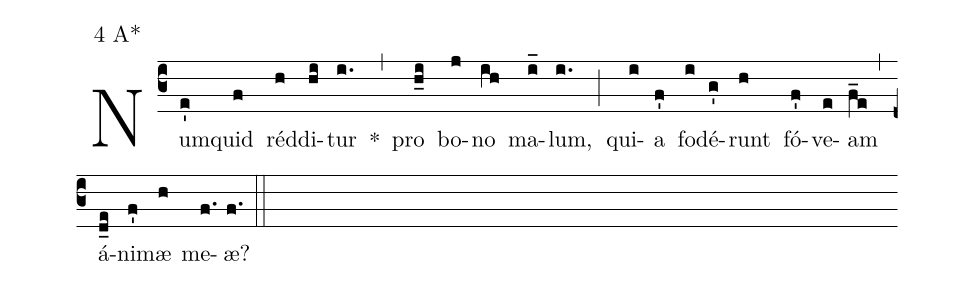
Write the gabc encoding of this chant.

mode:4 A*;
%%
(c3) Num(e')quid(f) réd(h)di(hi)tur(i.) *(,) pro(h_i) bo(j)no(ih) ma(i_)lum,(i.) (;) qui(i)a(f') fo(i)dé(g')runt(h) fó(f')ve(e)am(f_e) (,) á(d_e)ni(f')mæ(h) me(f.)æ?(f.) (::)
